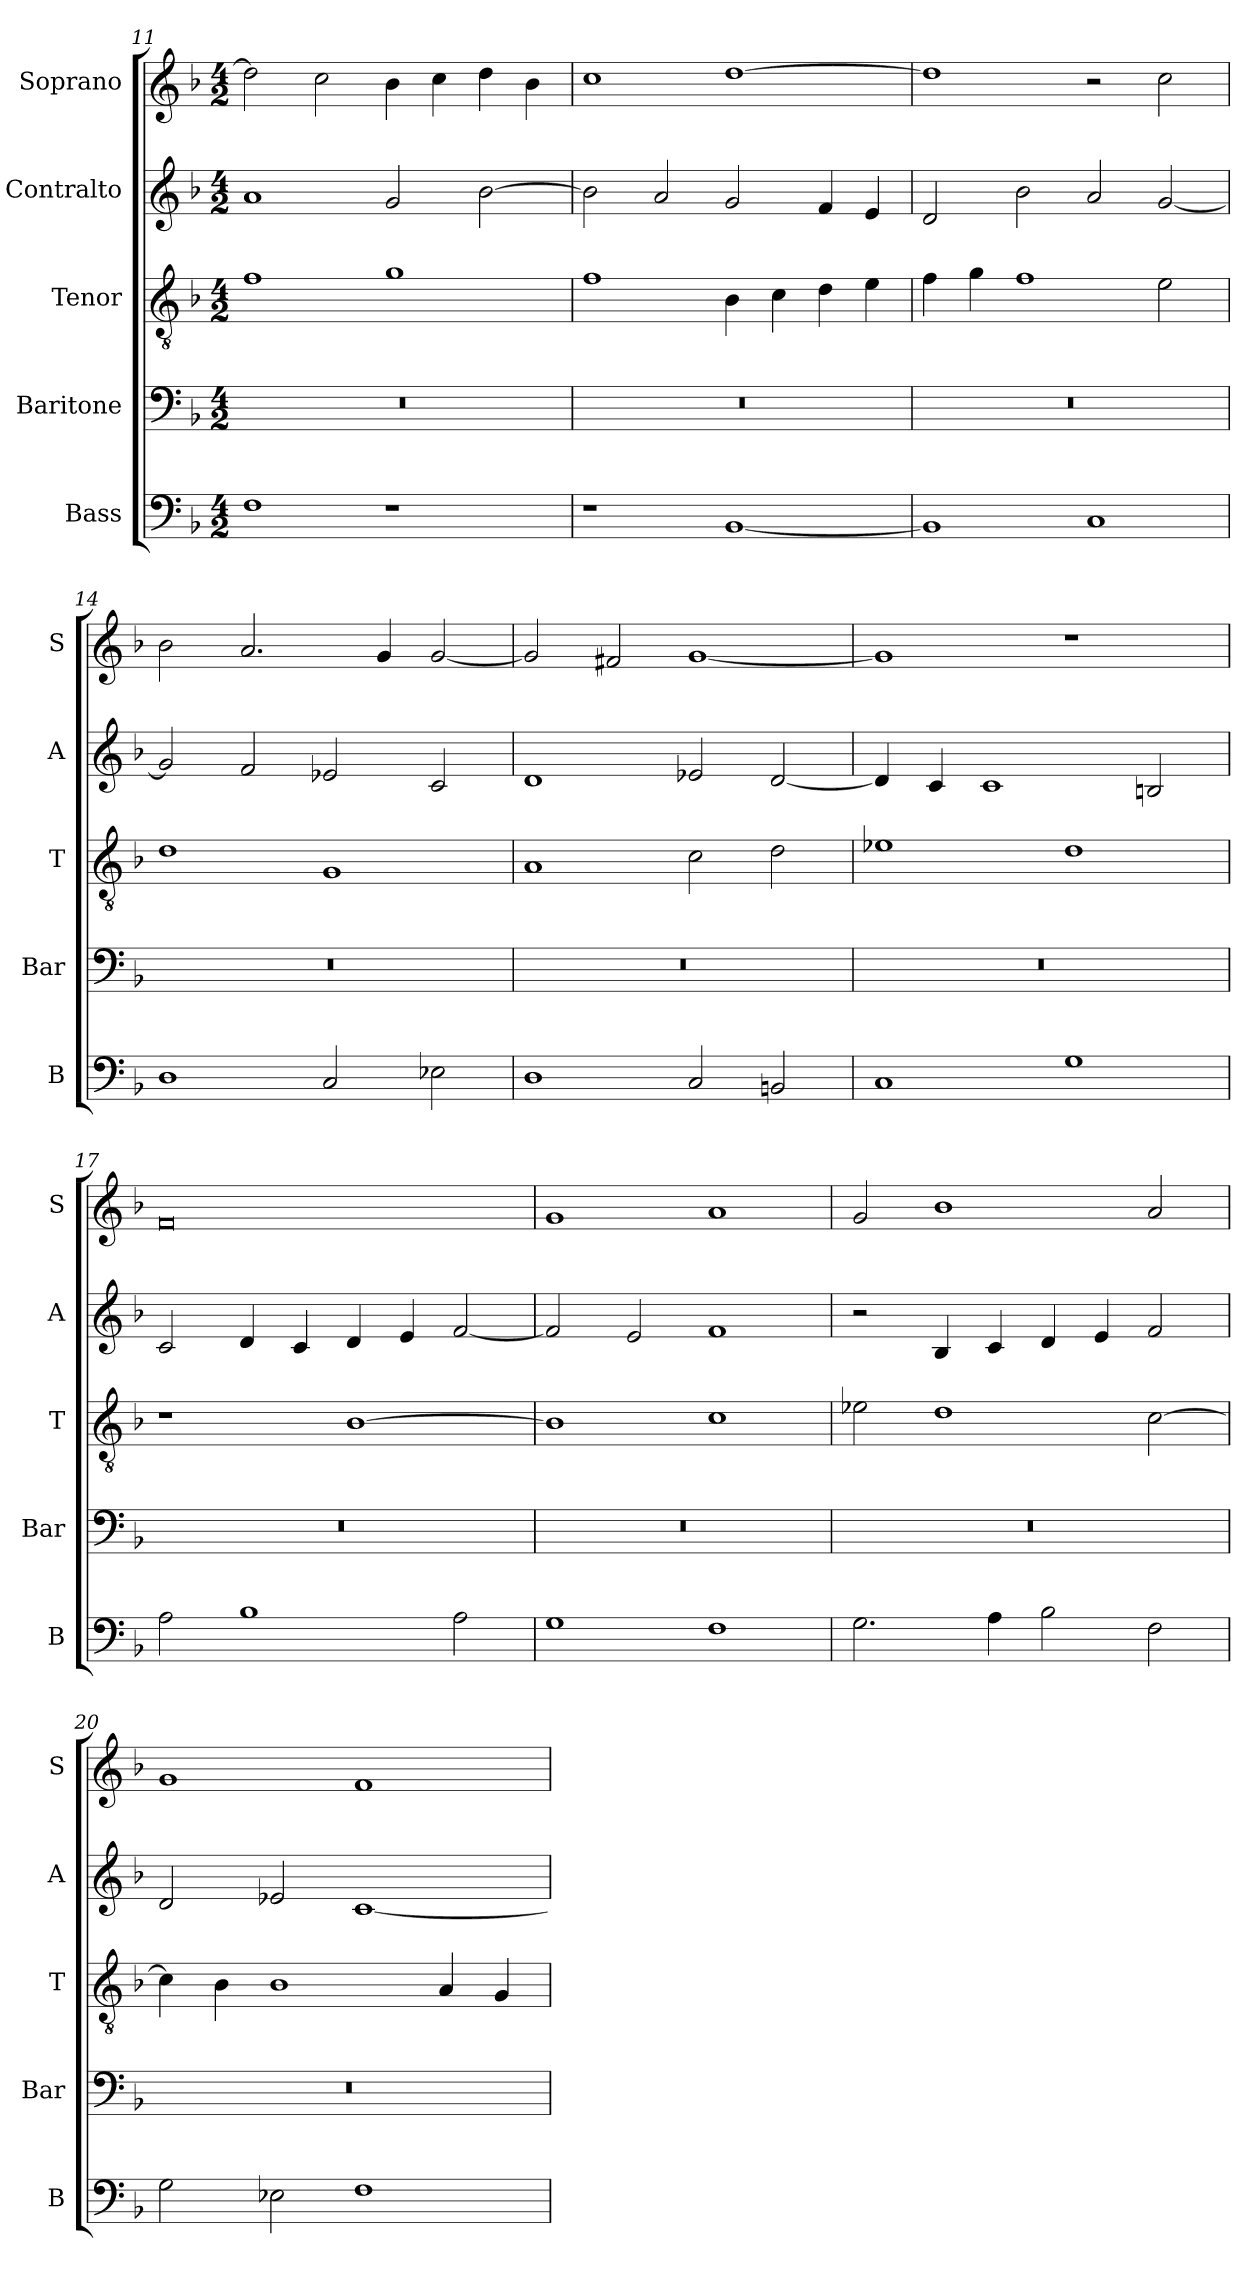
**kern	**kern	**kern	**kern	**kern
*part5	*part4	*part3	*part2	*part1
*staff5	*staff4	*staff3	*staff2	*staff1
*I"Bass	*I"Baritone	*I"Tenor	*I"Contralto	*I"Soprano
*I'B	*I'Bar	*I'T	*I'A	*I'S
*clefF4	*clefF4	*clefGv2	*clefG2	*clefG2
*k[b-]	*k[b-]	*k[b-]	*k[b-]	*k[b-]
*G:dor	*G:dor	*G:dor	*G:dor	*G:dor
*M4/2	*M4/2	*M4/2	*M4/2	*M4/2
=11	=11	=11	=11	=11
1F	0r	1f	1a	2dd]
.	.	.	.	2cc
1r	.	1g	2g	4b-
.	.	.	.	4cc
.	.	.	[2b-	4dd
.	.	.	.	4b-
=12	=12	=12	=12	=12
1r	0r	1f	2b-]	1cc
.	.	.	2a	.
[1BB-	.	4B-	2g	[1dd
.	.	4c	.	.
.	.	4d	4f	.
.	.	4e	4e	.
=13	=13	=13	=13	=13
1BB-]	0r	4f	2d	1dd]
.	.	4g	.	.
.	.	1f	2b-	.
1C	.	.	2a	2r
.	.	2e	[2g	2cc
=14	=14	=14	=14	=14
1D	0r	1d	2g]	2b-
.	.	.	2f	2.a
2C	.	1G	2e-X	.
.	.	.	.	4g
2E-X	.	.	2c	[2g
=15	=15	=15	=15	=15
1D	0r	1A	1d	2g]
.	.	.	.	2f#X
2C	.	2c	2e-X	[1g
2BBn	.	2d	[2d	.
=16	=16	=16	=16	=16
1C	0r	1e-X	4d]	1g]
.	.	.	4c	.
.	.	.	1c	.
1G	.	1d	.	1r
.	.	.	2Bn	.
=17	=17	=17	=17	=17
2A	0r	1r	2c	0f
1B-	.	.	4d	.
.	.	.	4c	.
.	.	[1B-	4d	.
.	.	.	4e	.
2A	.	.	[2f	.
=18	=18	=18	=18	=18
1G	0r	1B-]	2f]	1g
.	.	.	2e	.
1F	.	1c	1f	1a
=19	=19	=19	=19	=19
2.G	0r	2e-X	2r	2g
.	.	1d	4B-	1b-
4A	.	.	4c	.
2B-	.	.	4d	.
.	.	.	4e	.
2F	.	[2c	2f	2a
=20	=20	=20	=20	=20
2G	0r	4c]	2d	1g
.	.	4B-	.	.
2E-X	.	1B-	2e-X	.
1F	.	.	[1c	1f
.	.	4A	.	.
.	.	4G	.	.
=	=	=	=	=
*-	*-	*-	*-	*-
